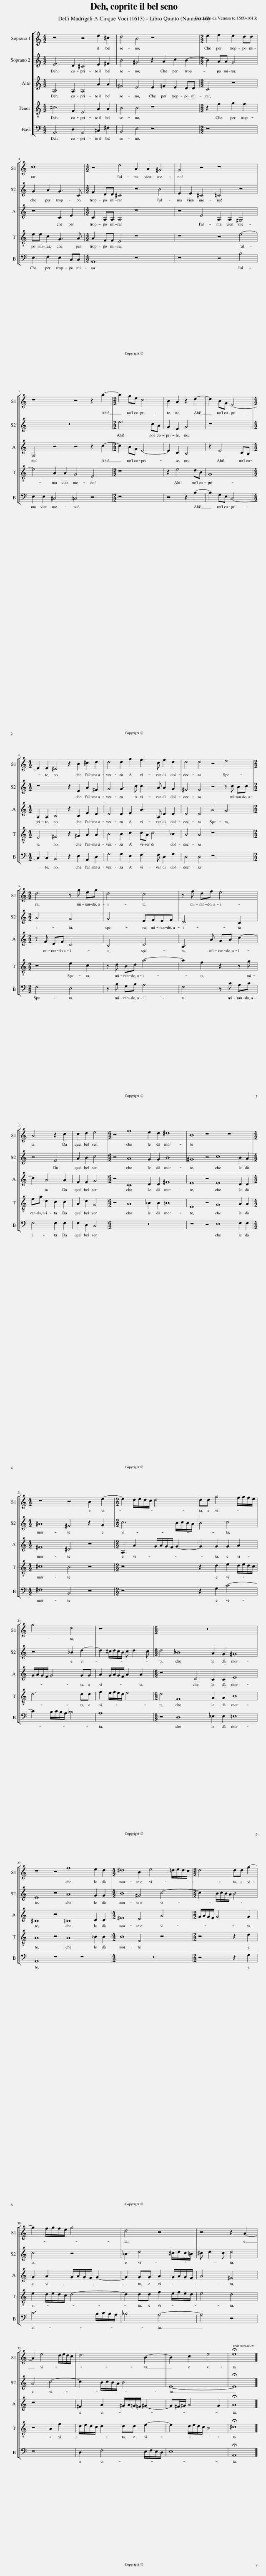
X:1
%%score [ 1 2 3 4 5 ]
L:1/8
M:4/2
I:linebreak $
K:C
V:1 treble
V:2 treble
V:3 treble
V:4 treble-8 transpose=-12
V:5 bass
V:1
 z8 z4 e2 ^c2 | d4 B4 z8 |[M:2/2] e2 f2 e2 dd |$ c8 |[M:4/2] z4 e4 A2 A2 ^G4 | %5
 G4 z4 z8 |$ z8 z4 z2 a2- |[M:2/2] a2 ge c4 | B2 A2 z2 d2- | d2 BG E4- |$ %10
[M:4/2] E2 E2 ^D4 z2 B2 ^c2 d2 | d4 d2 g2 f3 c f2 d2 | d4 d4 z4 e4 |$[M:2/2] d4 z g eg | d4 c4 | %15
 z f df e4 |$ A4 z2 c2 | c2 d2 e4 |[M:6/2] z4 f8 e2 d2 ^d8 | B8 z8 z8 |$ %20
[M:4/2] z8 z4 B2 e2- |[M:2/2] e2 d/e/d/c/ d4 | dd g4 f/g/f/e/ |$ g4 d4 | z8 | %25
[M:6/2] z24 |$ z8 z4 f8 e2 d2 |[M:4/2] ^d8 B2 e4 =d/e/d/c/ |[M:2/2] d4 dd g2- |$ g2 f/g/f/e/ g4 | %30
 d4 z4 | z4 z2 A2- |$ A2 e4 d/e/d/c/ | d6 B2- | B2 c2 e4 | %35
 !fermata!e8 |] %36
V:2
 E6 D2 ^C4 E2 ^F2 | B4 ^G4 z2 A2 c2 B2- |[M:2/2] B2 AA G4 |$ G2 A2 G3 C |[M:4/2] F2 DD ^C4 z4 B4 | %5
 E2 E2 ^C4 =C4 z4 |$ z16 |[M:2/2] e6 cA | G2 E2 G4 | z8 |$ %10
[M:4/2] z8 z2 E2 A2 ^F2 | G4 G3 c c3 A A2 G2 | ^F4 F4 z4 z c Bc |$[M:2/2] A4 G4 | G4 EFEF | %15
 D6 C2 |$ z4 F4 | A2 B2 c4 |[M:6/2] z4 A8 G2 G2 B8 | ^G8 z4 c8 B2 A2 |$ %20
[M:4/2] ^A8 ^F4 z2 G2 |[M:2/2] c6 B/c/B/A/ | B4 c4 |$ z4 _B2 d2- | d2 ^c/d/c/B/ c d2 c | %25
[M:6/2] d4 _B8 A2 G2 ^G8 |$ E8 z4 A8 G2 G2 |[M:4/2] B8 ^G4 c4- |[M:2/2] c2 B/c/B/A/ B4 |$ c4 z4 | %30
 _B2 d4 ^c/d/c/=B/ | ^c d2 c d4 |$ A4 c4- | c2 B/c/B/A/ B4 | E8- | %35
 !fermata!E8 |] %36
V:3
 A,6 A,2 A,4 A2 A2 | ^F4 E4 E2 =F2 E2 DD |[M:2/2] C4 z4 |$ z4 C2 E2 |[M:4/2] C2 A,A, A,4 z8 | %5
 z4 E4 A,2 A,2 ^G,4 |$ G,4 z4 z4 z2 c2- |[M:2/2] c2 BG E4- | E2 C2 B,4 | z2 E4 CB, |$ %10
[M:4/2] A,2 A,2 B,4 z2 B,2 E2 D2 | D4 D2 E2 A3 A, D2 D2 | D4 D4 A4 G4 |$[M:2/2] z F DF C4 | B,4 C4 | %15
 A,3 A GA c2- |$ c2 A4 A2 | F2 F2 G4 |[M:6/2] z4 C8 D2 D2 ^F8 | E8 z4 E8 D2 D2 |$ %20
[M:4/2] ^F8 ^D4 z4 |[M:2/2] A,2 A2 G/A/G/F/ G2- | G2 G2 G2 A2 |$ G/A/G/F/ G4 GG | A2 G/A/G/F/ A2 A2 | %25
[M:6/2] z8 D4 C2 C2 E8 |$ ^C8 z4 =C8 D2 D2 |[M:4/2] ^F8 E4 A4 |[M:2/2] G/A/G/F/ G4 G2 |$ G2 A2 G/A/G/F/ G2- | %30
 G2 GG A2 G/A/G/F/ | A4 ^F4 |$ z8 | ^F2 A2 ^G/A/=G/=F/ ^G2- | G^F/^G/ A4 G2 | %35
 !fermata!A8 |] %36
V:4
 ^c6 F2 E4 A2 A2 | B4 B4 z8 |[M:2/2] z2 f2 g2 f2 |$ ee c2 G3 A |[M:4/2] A2 FF E4 z8 | %5
 z8 z4 e4- |$ e4 A2 A2 G4 E4 |[M:2/2] z8 | z2 e4 dB | G8 |$ %10
[M:4/2] E4 ^F4 z2 ^G2 A2 A2 | B4 B2 c2 cA c4 _B2 | A4 A4 z8 |$[M:2/2] z4 e2 c2 | z d Bd a4- | %15
 a2 f2 z2 z g |$ fa d2 c2 c2 | A2 d2 G4 |[M:6/2] z4 A8 _B2 B2 =B8 | E8 z4 G8 A2 A2 |$ %20
[M:4/2] ^c8 B4 z4 |[M:2/2] z8 | z2 d2 e2 d/e/d/c/ |$ d6 dd | f2 e/f/e/d/ e4 | %25
[M:6/2] d4 F8 G2 G2 B8 |$ A8 z4 A8 _B2 B2 |[M:4/2] B8 E4 z4 |[M:2/2] z4 z2 d2 |$ e2 d/e/d/c/ d4- | %30
 d2 dd f2 e/f/e/d/ | e4 d4 |$ z4 A2 f2 | d/e/d/c/ d2 dd e2- | e2 d/e/d/c/ B4 | %35
 !fermata!^c8 |] %36
V:5
 A,,6 D,2 A,,4 ^C,2 ^F,2 | B,,4 E,4 z8 |[M:2/2] z8 |$ E,2 F,2 E,2 C,C, |[M:4/2] A,,8 z8 | %5
 z8 z4 B,4 |$ E,2 E,2 ^C,4 =C,4 z4 |[M:2/2] z8 | z4 z2 B,2- | B,2 G,E, C,4- |$ %10
[M:4/2] C,2 C,2 B,,4 z2 E,2 A,,2 D,2 | G,4 G,2 E,2 F,3 F, D,2 G,2 | D,4 D,4 z8 |$[M:2/2] F,4 E,4 | z B, G,B, A,4 | %15
 F,4 z C A,C |$ F,4 F,2 F,2 | F,2 D,2 C,4 |[M:6/2] z24 | z8 z4 E,8 F,2 F,2 |$ %20
[M:4/2] ^F,8 B,,4 z4 |[M:2/2] z8 | z2 G,2 C4- |$ C2 B,/C/B,/A,/ _B,4 | A,8 | %25
[M:6/2] z4 D,8 _E,2 E,2 =E,8 |$ A,,8 z8 z8 |[M:4/2] z16 |[M:2/2] z4 z2 G,2 |$ C6 B,/C/B,/A,/ | %30
 _B,4 A,4- | A,4 z4 |$ z8 | D,2 F,4 E,/F,/E,/D,/ | E,8 | %35
 !fermata!A,,8 |] %36
